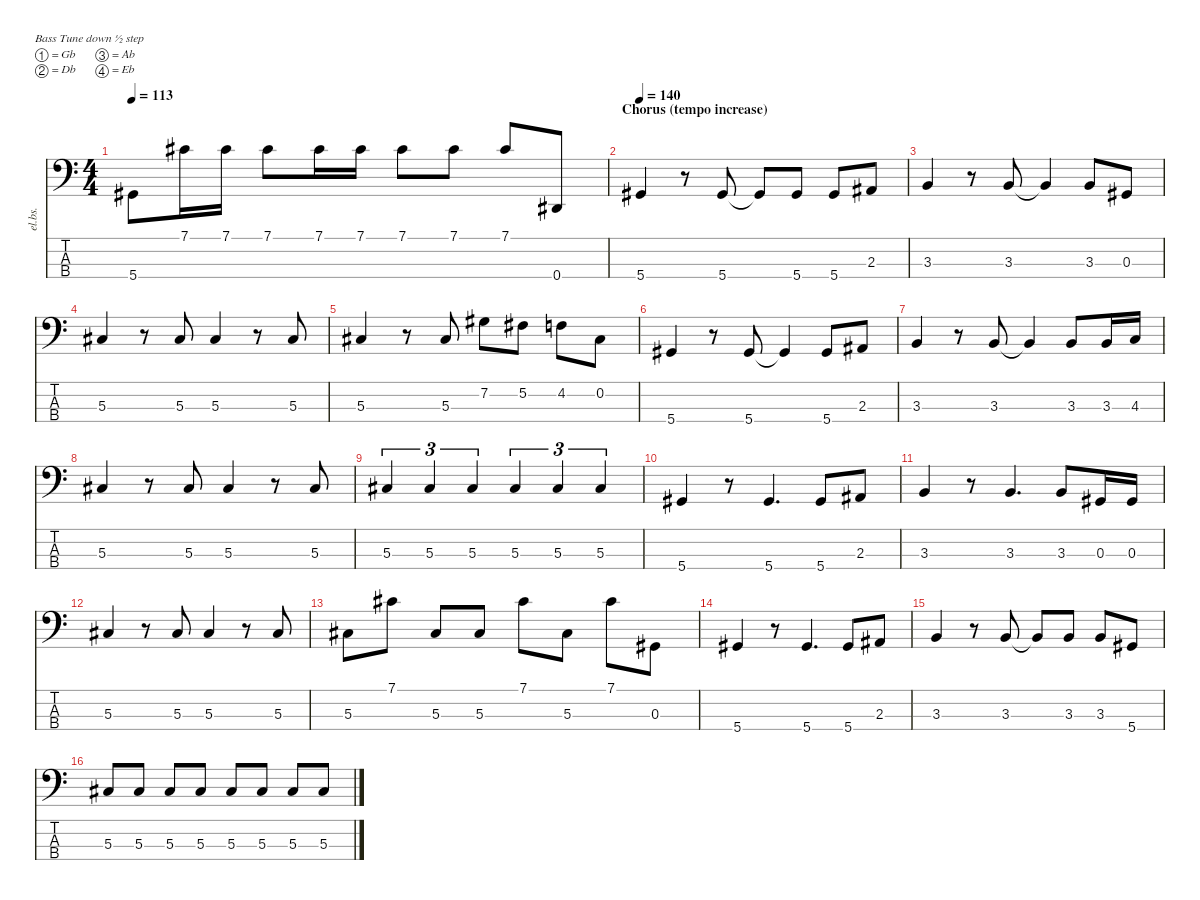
\defaultSystemsLayout 4
\hideDynamics
\bracketExtendMode nobrackets
\otherSystemsTrackNameOrientation horizontal
\track ("Bass (Duff)" "el.bs.") {instrument electricbasspick}
\staff {score tabs}
\tuning (Gb2 Db2 Ab1 Eb1)
\ts (4 4)
\tempo 113
\clef f4
\ks c
5.4{acc #}.8{dy f} 7.1{acc #}.16 7.1{acc #}.16 7.1{acc #}.8 7.1{acc #}.16 7.1{acc #}.16 7.1{acc #}.8 7.1{acc #}.8 7.1{acc #}.8 0.4{acc #}.8 |
\section ("" "Chorus (tempo increase)")
\tempo 140
5.4{acc #}.4 r.8 5.4{acc #}.8 5.4{t acc #}.8 5.4{acc #}.8 5.4{acc #}.8 2.3{acc #}.8 |
3.3.4 r.8 3.3.8 3.3{t}.4 3.3.8 0.3{acc #}.8 |
5.3{acc #}.4 r.8 5.3{acc #}.8 5.3{acc #}.4 r.8 5.3{acc #}.8 |
5.3{acc #}.4 r.8 5.3{acc #}.8 7.2{acc #}.8 5.2{acc #}.8 4.2.8 0.2{acc #}.8 |
5.4{acc #}.4 r.8 5.4{acc #}.8 5.4{t acc #}.4 5.4{acc #}.8 2.3{acc #}.8 |
3.3.4 r.8 3.3.8 3.3{t}.4 3.3.8 3.3.16 4.3.16 |
5.3{acc #}.4 r.8 5.3{acc #}.8 5.3{acc #}.4 r.8 5.3{acc #}.8 |
5.3{acc #}.4{tu (3 2)} 5.3{acc #}.4{tu (3 2)} 5.3{acc #}.4{tu (3 2)} 5.3{acc #}.4{tu (3 2)} 5.3{acc #}.4{tu (3 2)} 5.3{acc #}.4{tu (3 2)} |
5.4{acc #}.4 r.8 5.4{acc #}.4{d} 5.4{acc #}.8 2.3{acc #}.8 |
3.3.4 r.8 3.3.4{d} 3.3.8 0.3{acc #}.16 0.3{acc #}.16 |
5.3{acc #}.4 r.8 5.3{acc #}.8 5.3{acc #}.4 r.8 5.3{acc #}.8 |
5.3{acc #}.8 7.1{acc #}.8 5.3{acc #}.8 5.3{acc #}.8 7.1{acc #}.8 5.3{acc #}.8 7.1{acc #}.8 0.3{acc #}.8 |
5.4{acc #}.4 r.8 5.4{acc #}.4{d} 5.4{acc #}.8 2.3{acc #}.8 |
3.3.4 r.8 3.3.8 3.3{t}.8 3.3.8 3.3.8 5.4{acc #}.8 |
5.3{acc #}.8 5.3{acc #}.8 5.3{acc #}.8 5.3{acc #}.8 5.3{acc #}.8 5.3{acc #}.8 5.3{acc #}.8 5.3{acc #}.8
